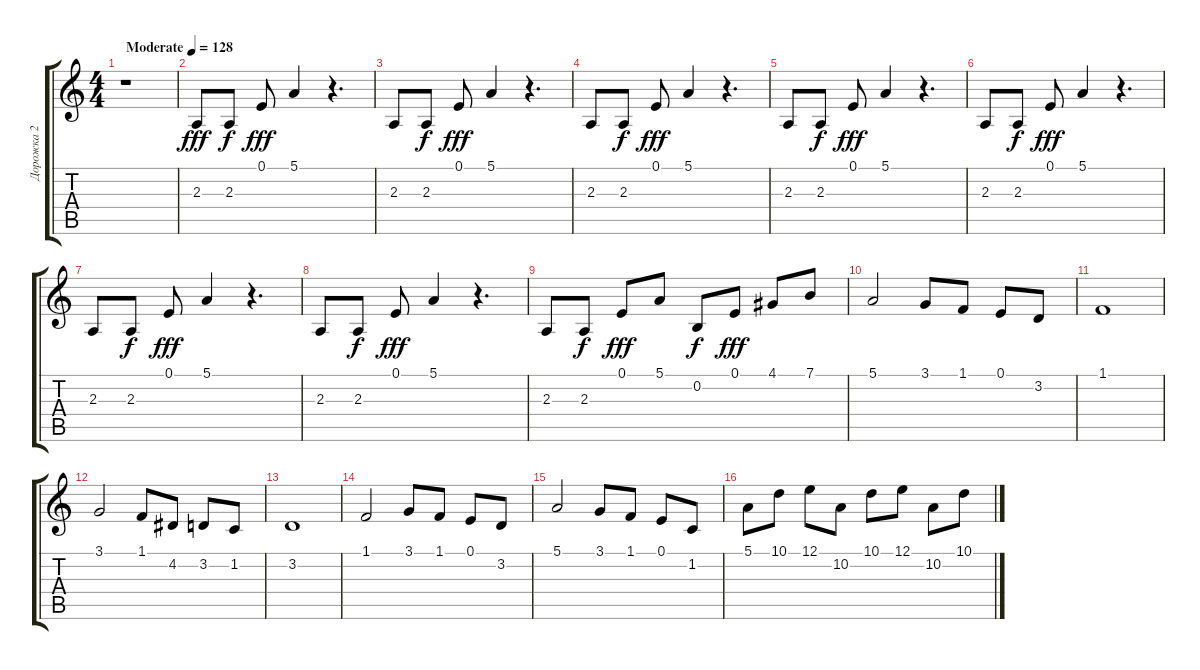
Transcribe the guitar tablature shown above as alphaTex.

\track ("Дорожка 2" "Дорожка 2") {instrument lead2sawtooth}
\staff {score tabs}
\tuning (E4 B3 G3 D3 A2 E2) {hide}
\ts (4 4)
\tempo (128 "Moderate")
\clef g2
\ks c
r.1{dy fff instrument lead2sawtooth} |
2.3.8 2.3.8{dy f} 0.1.8{dy fff} 5.1.4 r.4{d} |
2.3.8 2.3.8{dy f} 0.1.8{dy fff} 5.1.4 r.4{d} |
2.3.8 2.3.8{dy f} 0.1.8{dy fff} 5.1.4 r.4{d} |
2.3.8 2.3.8{dy f} 0.1.8{dy fff} 5.1.4 r.4{d} |
2.3.8 2.3.8{dy f} 0.1.8{dy fff} 5.1.4 r.4{d} |
2.3.8 2.3.8{dy f} 0.1.8{dy fff} 5.1.4 r.4{d} |
2.3.8 2.3.8{dy f} 0.1.8{dy fff} 5.1.4 r.4{d} |
2.3.8 2.3.8{dy f} 0.1.8{dy fff} 5.1.8 0.2.8{dy f} 0.1.8{dy fff} 4.1.8 7.1.8 |
5.1.2 3.1.8 1.1.8 0.1.8 3.2.8 |
1.1.1 |
3.1.2 1.1.8 4.2.8 3.2.8 1.2.8 |
3.2.1 |
1.1.2 3.1.8 1.1.8 0.1.8 3.2.8 |
5.1.2 3.1.8 1.1.8 0.1.8 1.2.8 |
5.1.8 10.1.8 12.1.8 10.2.8 10.1.8 12.1.8 10.2.8 10.1.8
